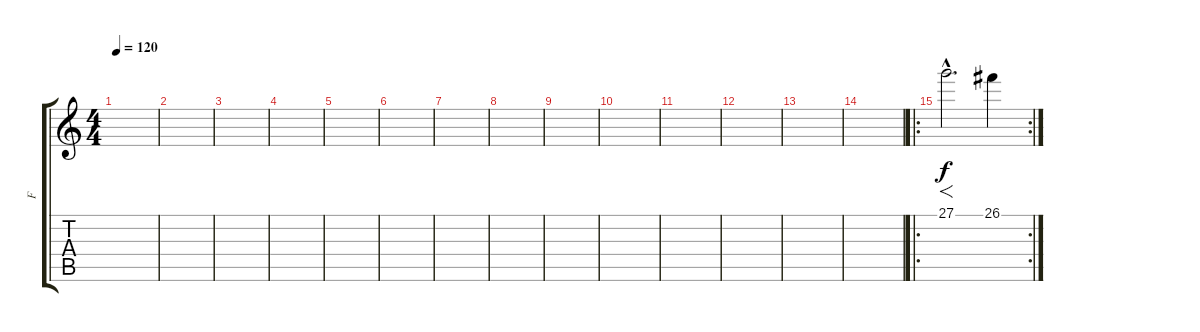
\track ("F" "F") {instrument synthstrings1}
\staff {score tabs}
\tuning (E4 B3 G3 D3 A2 E2) {hide}
\ts (4 4)
\tempo 120
\clef g2
\ks c
|
|
|
|
|
|
|
|
|
|
|
|
|
|
\ro
\rc 2
27.1{hac}.2{f d} 26.1.4
